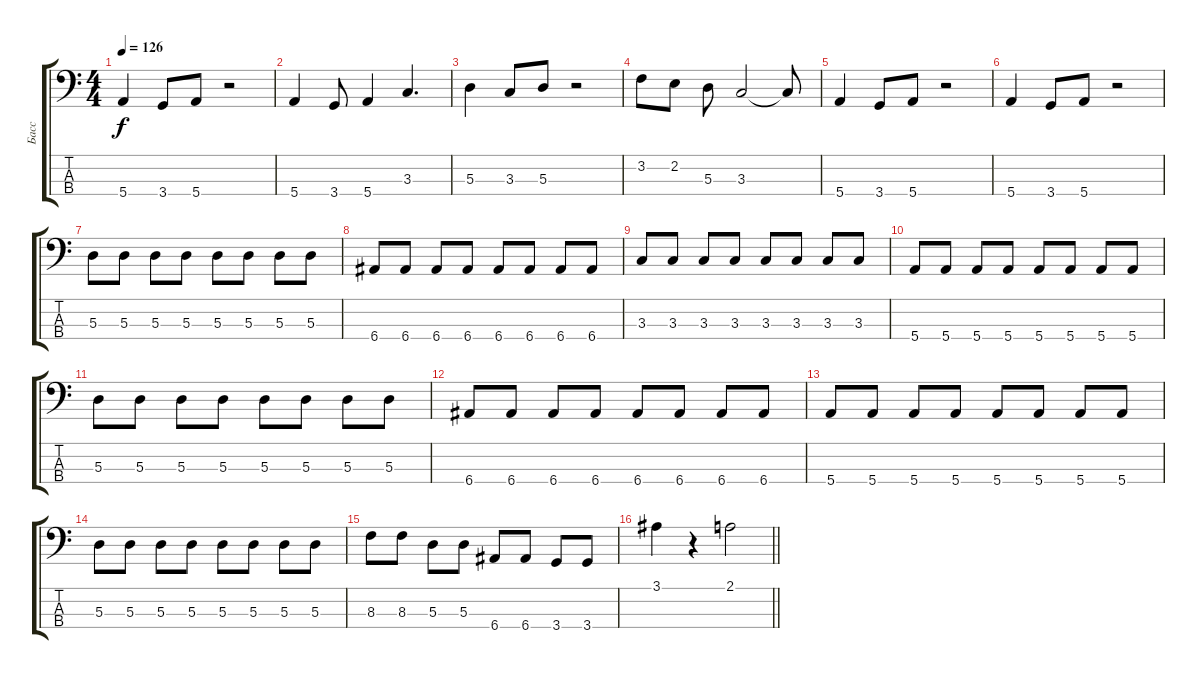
\track ("Басс" "Басс") {instrument electricbassfinger}
\staff {score tabs}
\tuning (G2 D2 A1 E1) {hide}
\ts (4 4)
\tempo 126
\clef f4
\ks c
5.4.4{dy f} 3.4.8 5.4.8 r.2 |
5.4.4 3.4.8 5.4.4 3.3.4{d} |
5.3.4 3.3.8 5.3.8 r.2 |
3.2.8 2.2.8 5.3.8 3.3.2 3.3{t}.8 |
5.4.4 3.4.8 5.4.8 r.2 |
5.4.4 3.4.8 5.4.8 r.2 |
5.3.8 5.3.8 5.3.8 5.3.8 5.3.8 5.3.8 5.3.8 5.3.8 |
6.4.8 6.4.8 6.4.8 6.4.8 6.4.8 6.4.8 6.4.8 6.4.8 |
3.3.8 3.3.8 3.3.8 3.3.8 3.3.8 3.3.8 3.3.8 3.3.8 |
5.4.8 5.4.8 5.4.8 5.4.8 5.4.8 5.4.8 5.4.8 5.4.8 |
5.3.8 5.3.8 5.3.8 5.3.8 5.3.8 5.3.8 5.3.8 5.3.8 |
6.4.8 6.4.8 6.4.8 6.4.8 6.4.8 6.4.8 6.4.8 6.4.8 |
5.4.8 5.4.8 5.4.8 5.4.8 5.4.8 5.4.8 5.4.8 5.4.8 |
5.3.8 5.3.8 5.3.8 5.3.8 5.3.8 5.3.8 5.3.8 5.3.8 |
8.3.8 8.3.8 5.3.8 5.3.8 6.4.8 6.4.8 3.4.8 3.4.8 |
\barLineRight lightlight
3.1.4 r.4 2.1.2
